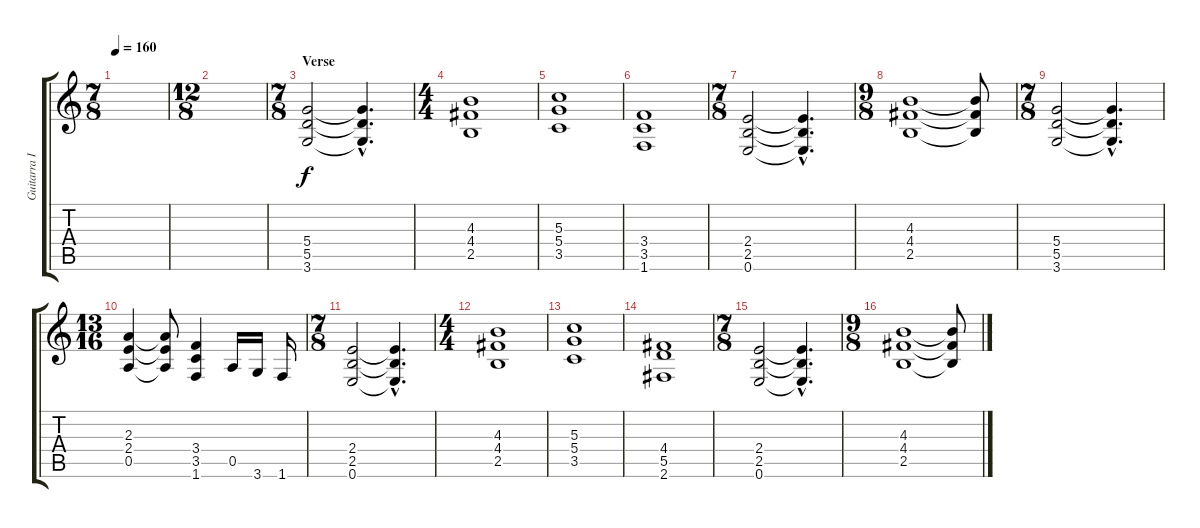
\track ("Guitarra II (Solos)" "Guitarra I") {instrument overdrivenguitar}
\staff {score tabs}
\tuning (E4 B3 G3 D3 A2 E2) {hide}
\ts (7 8)
\tempo 160
\clef g2
\ks c
|
\ts (12 8)
|
\ts (7 8)
\section ("" "Verse")
(5.4 5.5 3.6).2{volume 14 balance 16 instrument distortionguitar} (5.4{hac t} 5.5{hac t} 3.6{hac t}).4{d} |
\ts (4 4)
(4.3 4.4 2.5).1 |
(5.3 5.4 3.5).1 |
(3.4 3.5 1.6).1 |
\ts (7 8)
(2.4 2.5 0.6).2 (2.4{hac t} 2.5{hac t} 0.6{hac t}).4{d} |
\ts (9 8)
(4.3 4.4 2.5).1 (4.3{t} 4.4{t} 2.5{t}).8 |
\ts (7 8)
(5.4 5.5 3.6).2 (5.4{hac t} 5.5{hac t} 3.6{hac t}).4{d} |
\ts (13 16)
(2.3 2.4 0.5).4 (2.3{t} 2.4{t} 0.5{t}).8 (3.4 3.5 1.6).4 0.5.16 3.6.16 1.6.16 |
\ts (7 8)
(2.4 2.5 0.6).2 (2.4{hac t} 2.5{hac t} 0.6{hac t}).4{d} |
\ts (4 4)
(4.3 4.4 2.5).1 |
(5.3 5.4 3.5).1 |
(4.4 5.5 2.6).1 |
\ts (7 8)
(2.4 2.5 0.6).2 (2.4{hac t} 2.5{hac t} 0.6{hac t}).4{d} |
\ts (9 8)
(4.3 4.4 2.5).1 (4.3{t} 4.4{t} 2.5{t}).8
